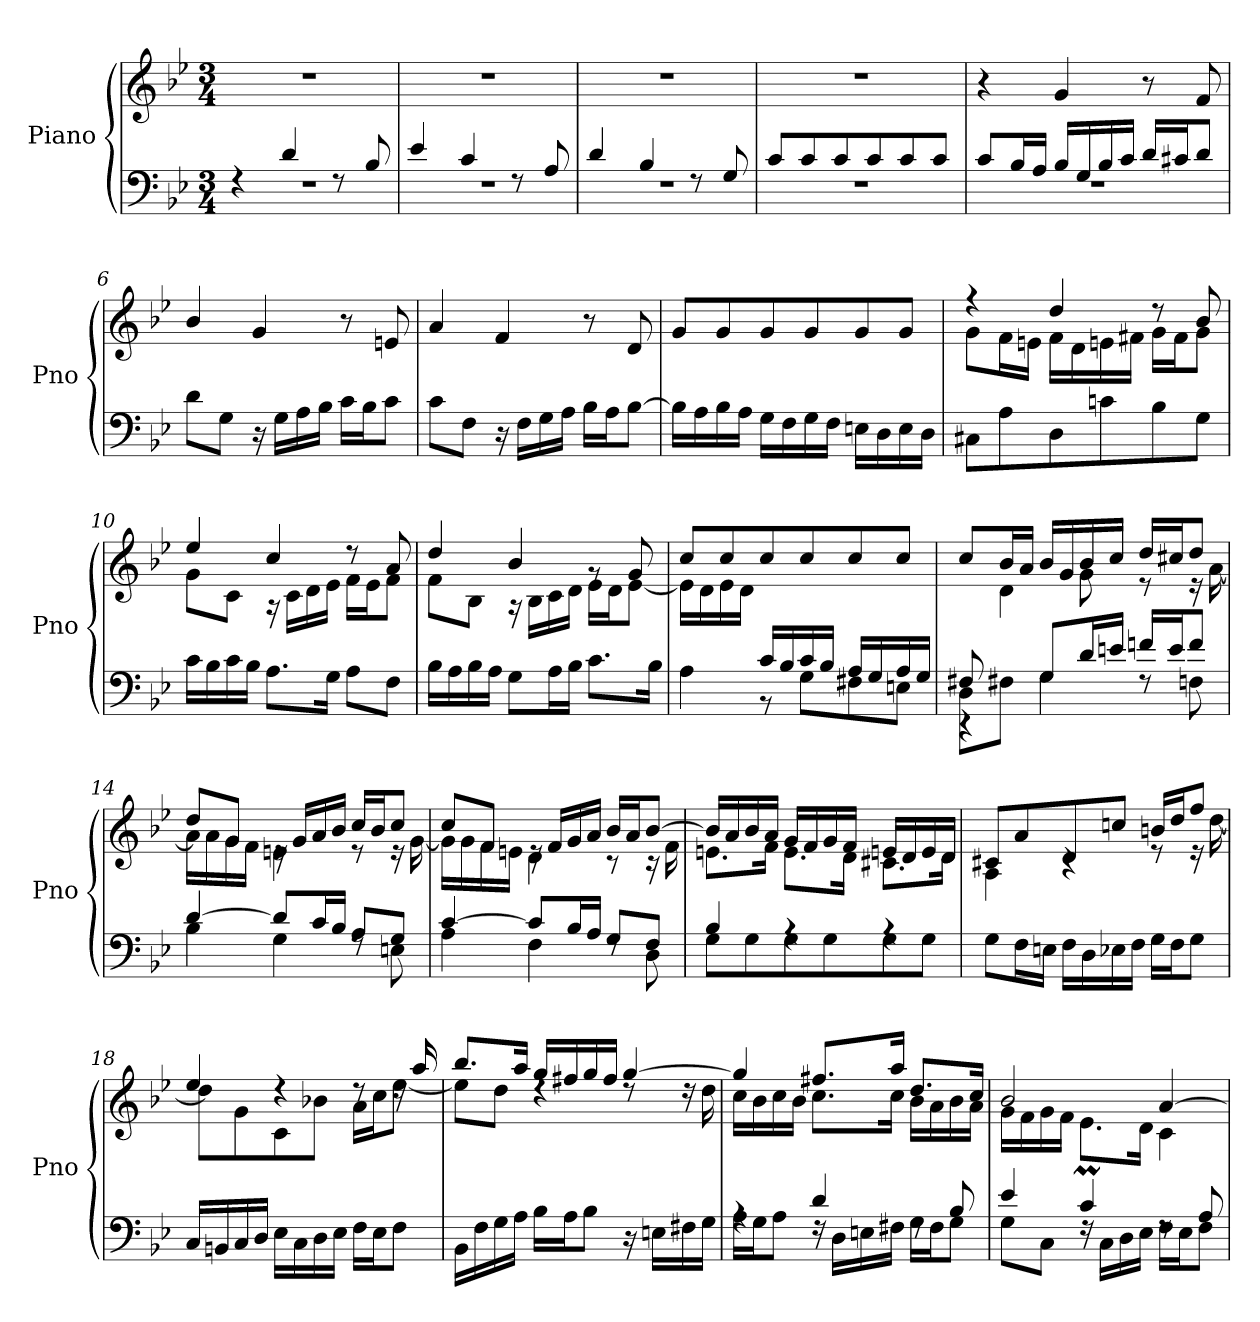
**kern	**kern
*part1	*part1
*staff2	*staff1
*I"Piano	*
*I'Pno	*
*clefF4	*clefG2
*k[b-e-]	*k[b-e-]
*M3/4	*M3/4
=1	=1
*^	*
4rF	2.rF	2.r
4d/	.	.
8rF	.	.
8B-/	.	.
=2	=2	=2
4e-/	2.rF	2.r
4c/	.	.
8rF	.	.
8A/	.	.
=3	=3	=3
4d/	2.rF	2.r
4B-/	.	.
8rF	.	.
8G/	.	.
=4	=4	=4
8c/L	2.rF	2.r
8c/	.	.
8c/	.	.
8c/	.	.
8c/	.	.
8c/J	.	.
=5	=5	=5
8c/L	2.rF	4r
16B-/L	.	.
16A/JJ	.	.
16B-/LL	.	4g/
16G/	.	.
16B-/	.	.
16c/JJ	.	.
16d/LL	.	8r
16c#X/J	.	.
8d/J	.	8f/
*v	*v	*
=6	=6
8d\L	4b-/
8G\J	.
16r	4g/
16G\LL	.
16A\	.
16B-\JJ	.
16c\LL	8r
16B-\J	.
8c\J	8en/
!!LO:LB:g=z
=7	=7
8c\L	4a/
8F\J	.
16r	4f/
16F\LL	.
16G\	.
16A\JJ	.
16B-\LL	8r
16A\J	.
[8B-\J	8d/
=8	=8
16B-\LL]	8g/L
16A\	.
16B-\	8g/
16A\JJ	.
16G\LL	8g/
16F\	.
16G\	8g/
16F\JJ	.
16En\LL	8g/
16D\	.
16E\	8g/J
16D\JJ	.
=9	=9
*	*^
8C#X\L	4r	8g\L
8A\	.	16f\L
.	.	16en\JJ
8D\	4dd/	16f\LL
.	.	16d\
8cn\	.	16en\
.	.	16f#X\JJ
8B-\	8r	16g\LL
.	.	16f#\J
8G\J	8b-/	8g\J
=10	=10	=10
16c\LL	4ee-/	8g\L
16B-\	.	.
16c\	.	8c\J
16B-\JJ	.	.
8.A\L	4cc/	16r
.	.	16c\LL
.	.	16d\
16G\Jk	.	16e-\JJ
8A\L	8r	16f\LL
.	.	16e-\J
8F\J	8a/	8f\J
!!LO:LB:g=z	!!
=11	=11	=11
16B-\LL	4dd/	8f\L
16A\	.	.
16B-\	.	8B-\J
16A\JJ	.	.
8G\L	4b-/	16r
.	.	16B-\LL
16A\L	.	16c\
16B-\JJ	.	16d\JJ
8.c\L	8rg	16e-\LL
.	.	16d\J
.	8g/	[8e-\J
16B-\Jk	.	.
=12	=12	=12
*^	*	*
4ryy	4A\	8cc/L	16e-\LL]
.	.	.	16d\
.	.	8cc/	16e-\
.	.	.	16d\JJ
16c/LL	8rBB	8cc/	2ryy
16B-/	.	.	.
16c/	8G\L	8cc/	.
16B-/JJ	.	.	.
16A/LL	8F#X\	8cc/	.
16G/	.	.	.
16A/	8En\J	8cc/J	.
16G/JJ	.	.	.
=13	=13	=13	=13
*	*^	*	*
8F#X/	8D\L	4rEE	8cc/L	8ryy
2ryy	8F#X\J	.	16b-/L	4d\
.	.	.	16a/JJ	.
.	8G/L	4G\	16b-/LL	.
.	.	.	16g/	.
.	16d/L	.	16b-/	8g\
.	16en/JJ	.	16cc/JJ	.
.	16fn/LL	8rF	16dd/LL	8r
.	16e/J	.	16cc#X/J	.
8ryy	8f/J	8Fn\	8dd/J	16r
.	.	.	.	[16a\
*	*v	*v	*	*
!!LO:LB:g=z	!!
=14	=14	=14	=14
[4d/	4B-\	8dd/L	16a\LL]
.	.	.	16a\
.	.	8g/J	16g\
.	.	.	16f\JJ
8d/L]	4G\	16re	4en\
.	.	16g/LL	.
16c/L	.	16a/	.
16B-/JJ	.	16b-/JJ	.
8A/L	8rF	16cc/LL	8r
.	.	16b-/J	.
8G/J	8En\	8cc/J	16r
.	.	.	[16g\
=15	=15	=15	=15
[4c/	4A\	8cc/L	16g\LL]
.	.	.	16g\
.	.	8f/J	16f\
.	.	.	16en\JJ
8c/L]	4F\	16re	4d\
.	.	16f/LL	.
16B-/L	.	16g/	.
16A/JJ	.	16a/JJ	.
8G/L	8rF	16b-/LL	8r
.	.	16a/J	.
8F/J	8D\	[8b-/J	16r
.	.	.	16f\
=16	=16	=16	=16
4B-/	8G\L	16b-/LL]	8.en\L
.	.	16a/	.
.	8G\	16b-/	.
.	.	16a/JJ	16f\Jk
4rA	8G\	16g/LL	8.e\L
.	.	16f/	.
.	8G\	16g/	.
.	.	16f/JJ	16d\Jk
4rA	8G\	16en/LL	8.c#X\L
.	.	16d/	.
.	8G\J	16e/	.
.	.	16d/JJ	16d\Jk
*v	*v	*	*
=17	=17	=17
8G\L	8c#X/L	4A\
16F\L	8a/	.
16En\JJ	.	.
16F\LL	8d/	4rc
16D\	.	.
16E-X\	8ccn/J	.
16F\JJ	.	.
16G\LL	16bn/LL	8r
16F\J	16dd/J	.
8G\J	8ff/J	16r
.	.	[16dd\
!!LO:LB:g=z	!!
=18	=18	=18
16C/LL	4ee-/	8dd\L]
16BBn/	.	.
16C/	.	8g\
16D/JJ	.	.
16E-\LL	4rdd	8c\
16C\	.	.
16D\	.	8b-X\J
16E-\JJ	.	.
16F\LL	8rdd	16a\LL
16E-\J	.	16cc\J
8F\J	16rdd	[8ee-\J
.	16aa/	.
=19	=19	=19
16BB-\LL	8.bb-/L	8ee-\L]
16F\	.	.
16G\	.	8dd\J
16A\JJ	16aa/Jk	.
16B-\LL	16gg/LL	4rdd
16A\J	16ff#X/	.
8B-\J	16gg/	.
.	16ff#/JJ	.
16r	[4gg/	8rdd
16En\LL	.	.
16F#X\	.	16rdd
16G\JJ	.	16dd\
=20	=20	=20
*^	*	*
4rA	16A\LL	4gg/]	16cc\LL
.	16G\J	.	16b-\
.	8A\J	.	16cc\
.	.	.	16b-\JJ
4d/	16rF	8.ff#X/L	8.cc\L
.	16D\LL	.	.
.	16En\	.	.
.	16F#X\JJ	16aa/Jk	16cc\Jk
8rF	16G\LL	8.dd/L	16b-\LL
.	16F#\J	.	16a\
8B-/	8G\J	.	16b-\
.	.	16cc/Jk	16a\JJ
!!LO:PB:g=z	!!
=21	=21	=21	=21
4e-/	8G\L	2b-/	16g\LL
.	.	.	16f\
.	8C\J	.	16g\
.	.	.	16f\JJ
4c/	16rF	.	8.e-M\L
.	16C\LL	.	.
.	16D\	.	.
.	16E-\JJ	.	16d\Jk
8rF	16F\LL	[4a/	4c\
.	16E-\J	.	.
8A/	8F\J	.	.
*v	*v	*	*
*	*v	*v
=	=
*-	*-
